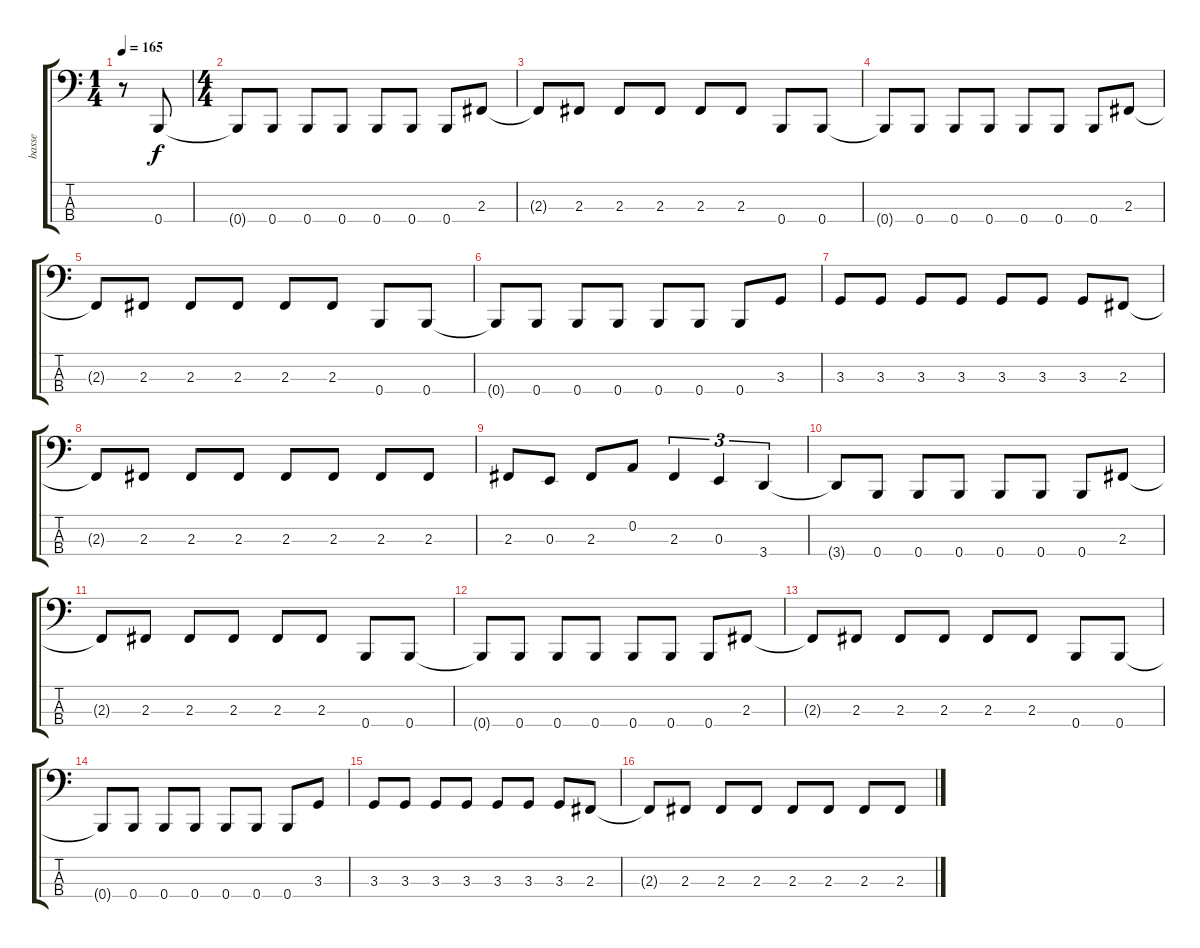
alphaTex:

\track ("basse" "basse") {instrument electricbasspick}
\staff {score tabs}
\tuning (D2 A1 E1 B0) {hide}
\ts (1 4)
\tempo 165
\clef f4
\ks c
r.8{dy f instrument electricbasspick} 0.4.8 |
\ts (4 4)
0.4{t}.8 0.4.8 0.4.8 0.4.8 0.4.8 0.4.8 0.4.8 2.3.8 |
2.3{t}.8 2.3.8 2.3.8 2.3.8 2.3.8 2.3.8 0.4.8 0.4.8 |
0.4{t}.8 0.4.8 0.4.8 0.4.8 0.4.8 0.4.8 0.4.8 2.3.8 |
2.3{t}.8 2.3.8 2.3.8 2.3.8 2.3.8 2.3.8 0.4.8 0.4.8 |
0.4{t}.8 0.4.8 0.4.8 0.4.8 0.4.8 0.4.8 0.4.8 3.3.8 |
3.3.8 3.3.8 3.3.8 3.3.8 3.3.8 3.3.8 3.3.8 2.3.8 |
2.3{t}.8 2.3.8 2.3.8 2.3.8 2.3.8 2.3.8 2.3.8 2.3.8 |
2.3.8 0.3.8 2.3.8 0.2.8 2.3.4{tu (3 2)} 0.3.4{tu (3 2)} 3.4.4{tu (3 2)} |
3.4{t}.8 0.4.8 0.4.8 0.4.8 0.4.8 0.4.8 0.4.8 2.3.8 |
2.3{t}.8 2.3.8 2.3.8 2.3.8 2.3.8 2.3.8 0.4.8 0.4.8 |
0.4{t}.8 0.4.8 0.4.8 0.4.8 0.4.8 0.4.8 0.4.8 2.3.8 |
2.3{t}.8 2.3.8 2.3.8 2.3.8 2.3.8 2.3.8 0.4.8 0.4.8 |
0.4{t}.8 0.4.8 0.4.8 0.4.8 0.4.8 0.4.8 0.4.8 3.3.8 |
3.3.8 3.3.8 3.3.8 3.3.8 3.3.8 3.3.8 3.3.8 2.3.8 |
2.3{t}.8 2.3.8 2.3.8 2.3.8 2.3.8 2.3.8 2.3.8 2.3.8
